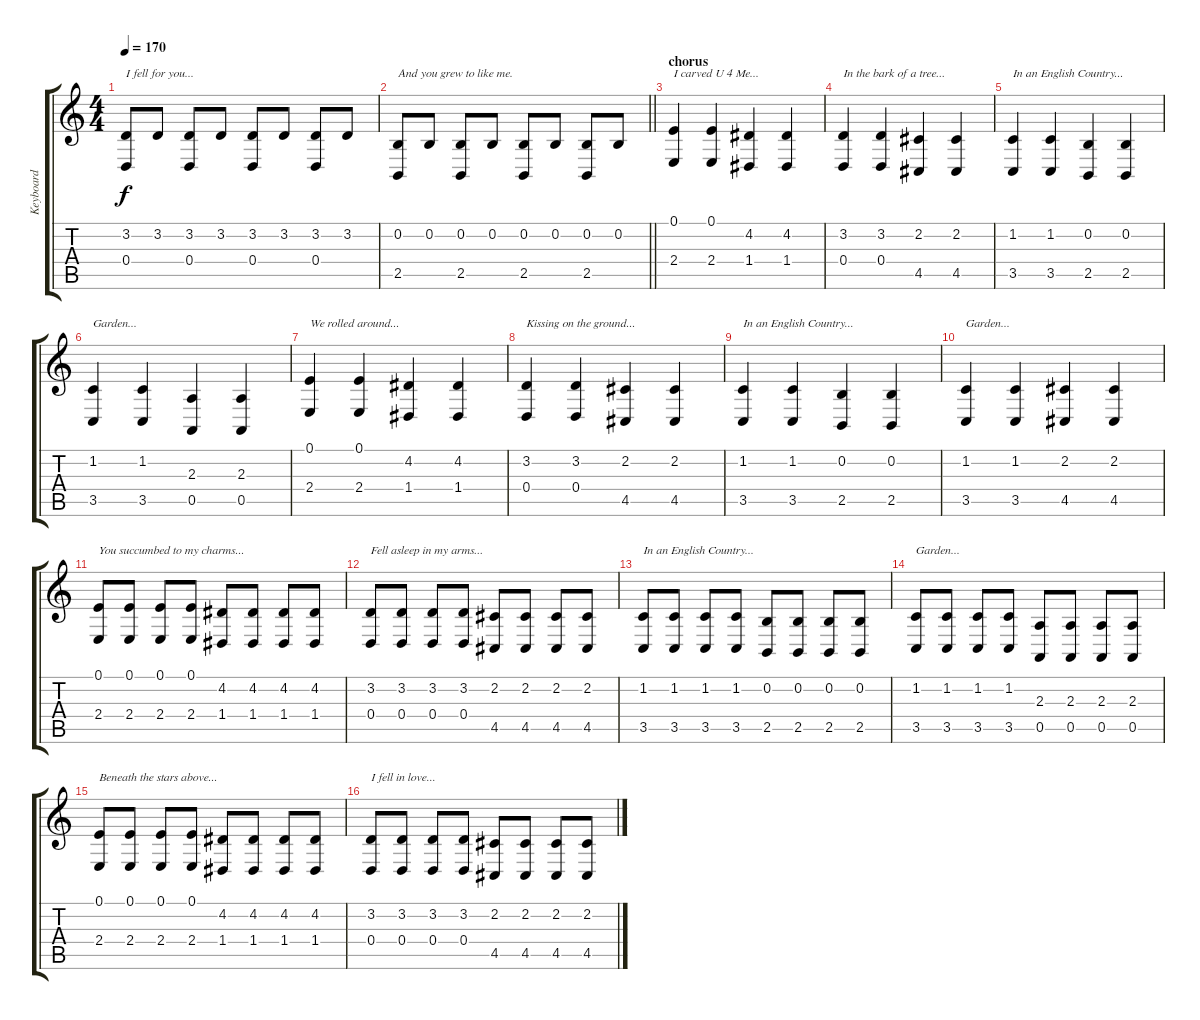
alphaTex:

\track ("Keyboard" "Keyboard") {instrument electricgrandpiano}
\staff {score tabs}
\tuning (E4 B3 G3 D3 A2 E2) {hide}
\ts (4 4)
\tempo 170
\clef g2
\ks c
(3.2 0.4).8{txt "I fell for you..." dy f} 3.2.8 (3.2 0.4).8 3.2.8 (3.2 0.4).8 3.2.8 (3.2 0.4).8 3.2.8 |
\barLineRight lightlight
(0.2 2.5).8{txt "And you grew to like me."} 0.2.8 (0.2 2.5).8 0.2.8 (0.2 2.5).8 0.2.8 (0.2 2.5).8 0.2.8 |
\section ("" "chorus")
(0.1 2.4).4{txt "I carved U 4 Me..."} (0.1 2.4).4 (4.2 1.4).4 (4.2 1.4).4 |
(3.2 0.4).4{txt "In the bark of a tree..."} (3.2 0.4).4 (2.2 4.5).4 (2.2 4.5).4 |
(1.2 3.5).4{txt "In an English Country..."} (1.2 3.5).4 (0.2 2.5).4 (0.2 2.5).4 |
(1.2 3.5).4{txt "Garden..."} (1.2 3.5).4 (2.3 0.5).4 (2.3 0.5).4 |
(0.1 2.4).4{txt "We rolled around..."} (0.1 2.4).4 (4.2 1.4).4 (4.2 1.4).4 |
(3.2 0.4).4{txt "Kissing on the ground..."} (3.2 0.4).4 (2.2 4.5).4 (2.2 4.5).4 |
(1.2 3.5).4{txt "In an English Country..."} (1.2 3.5).4 (0.2 2.5).4 (0.2 2.5).4 |
(1.2 3.5).4{txt "Garden..."} (1.2 3.5).4 (2.2 4.5).4 (2.2 4.5).4 |
(0.1 2.4).8{txt "You succumbed to my charms..."} (0.1 2.4).8 (0.1 2.4).8 (0.1 2.4).8 (4.2 1.4).8 (4.2 1.4).8 (4.2 1.4).8 (4.2 1.4).8 |
(3.2 0.4).8{txt "Fell asleep in my arms..."} (3.2 0.4).8 (3.2 0.4).8 (3.2 0.4).8 (2.2 4.5).8 (2.2 4.5).8 (2.2 4.5).8 (2.2 4.5).8 |
(1.2 3.5).8{txt "In an English Country..."} (1.2 3.5).8 (1.2 3.5).8 (1.2 3.5).8 (0.2 2.5).8 (0.2 2.5).8 (0.2 2.5).8 (0.2 2.5).8 |
(1.2 3.5).8{txt "Garden..."} (1.2 3.5).8 (1.2 3.5).8 (1.2 3.5).8 (2.3 0.5).8 (2.3 0.5).8 (2.3 0.5).8 (2.3 0.5).8 |
(0.1 2.4).8{txt "Beneath the stars above..."} (0.1 2.4).8 (0.1 2.4).8 (0.1 2.4).8 (4.2 1.4).8 (4.2 1.4).8 (4.2 1.4).8 (4.2 1.4).8 |
(3.2 0.4).8{txt "I fell in love..."} (3.2 0.4).8 (3.2 0.4).8 (3.2 0.4).8 (2.2 4.5).8 (2.2 4.5).8 (2.2 4.5).8 (2.2 4.5).8
